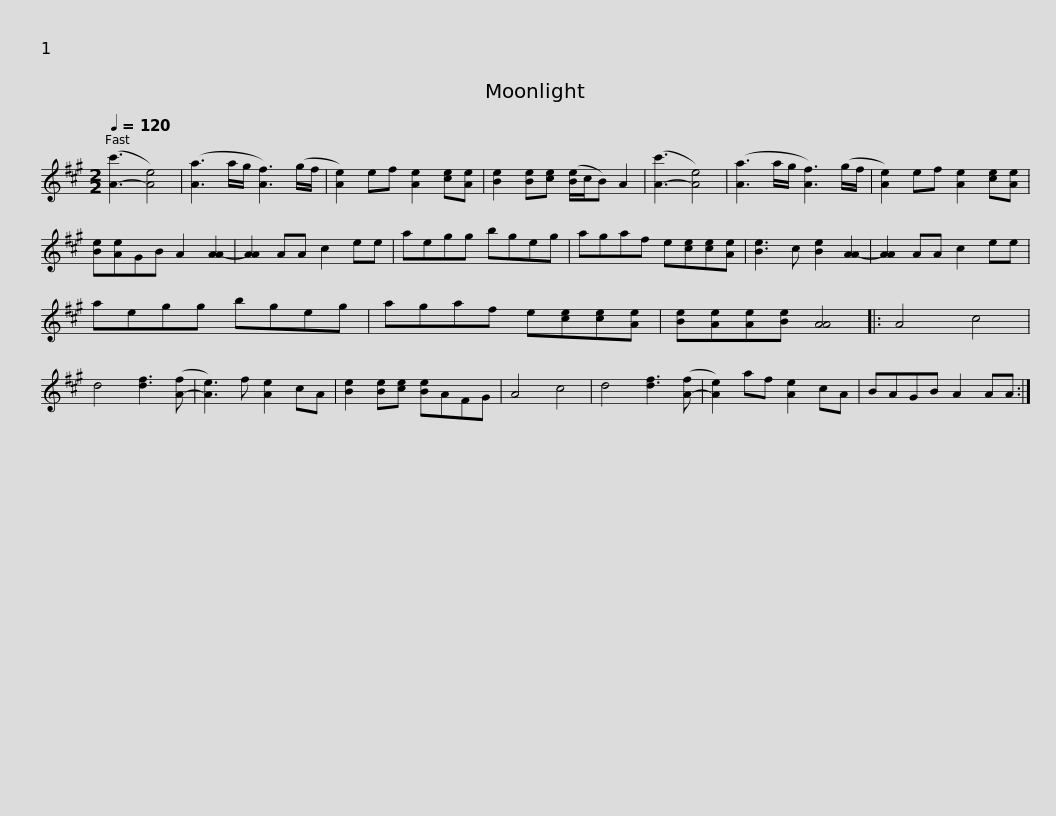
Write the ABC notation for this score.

X:1
L:1/8
Q:1/4=120
M:2/2
I:linebreak $
K:A
V:1 treble
V:1
 ([A-c']3 [Ae]4) | ([Aa]3 a/g/ [Af]3) (g/f/ | [Ae]2) ef [Ae]2 [ce][Ae] | [Be]2 [Be][ce] ([Be]/c/B) A2 | ([A-c']3 [Ae]4) | %5
 ([Aa]3 a/g/ [Af]3) (g/f/ | [Ae]2) ef [Ae]2 [ce][Ae] |$ [Be][Ae]GB A2 [AA-]2 | [AA]2 AA c2 ee | aegg bgeg | %10
 agaf e[ce][ce][Ae] | [Be]3 c [Be]2 [AA-]2 | [AA]2 AA c2 ee |$ aegg bgeg | agaf e[ce][ce][Ae] | %15
 [Be][Ae][Ae][Be] [AA]4 |: A4 c4 | d4 [df]3 ([A-f] | [Ae]3) f [Ae]2 cA | [Be]2 [Be][ce] [Be]AFG |$ %20
 A4 c4 | d4 [df]3 ([A-f] | [Ae]2) af [Ae]2 cA | BAGB A2 AA :| %24
